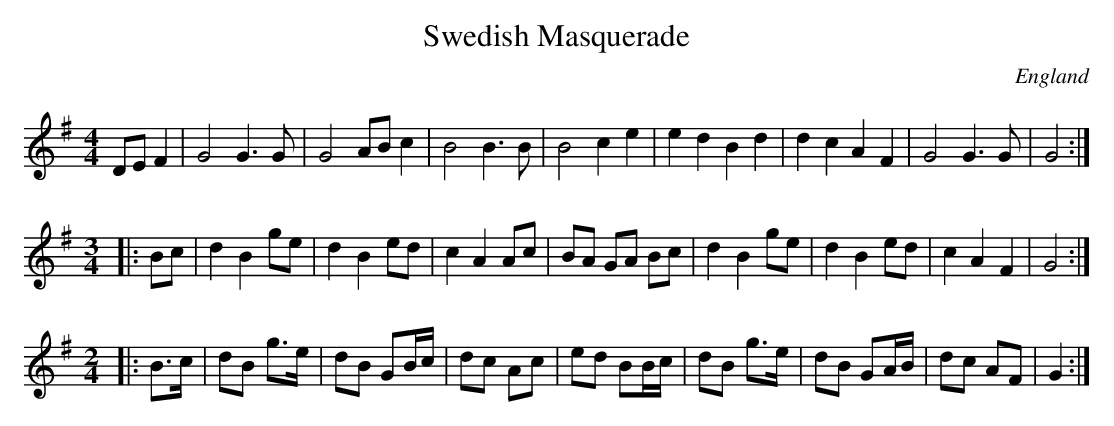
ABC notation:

X:1
T:Swedish Masquerade
M:4/4
O:England
K:G
DEF2 | G4G3G | G4 ABc2 | B4B3B | B4c2e2 |\
e2d2B2d2 | d2c2 A2F2 | G4 G3G | G4 :|
M:3/4
|: Bc | d2B2ge | d2B2ed | c2A2Ac | BA GA Bc |\
d2B2 ge | d2B2ed | c2A2F2 | G4 :|
M:2/4
L:1/8
|: B>c | dB g>e | dB GB/c/ | dc Ac | ed BB/c/ |\
dB g>e | dB GA/B/ | dc AF | G2 :|
